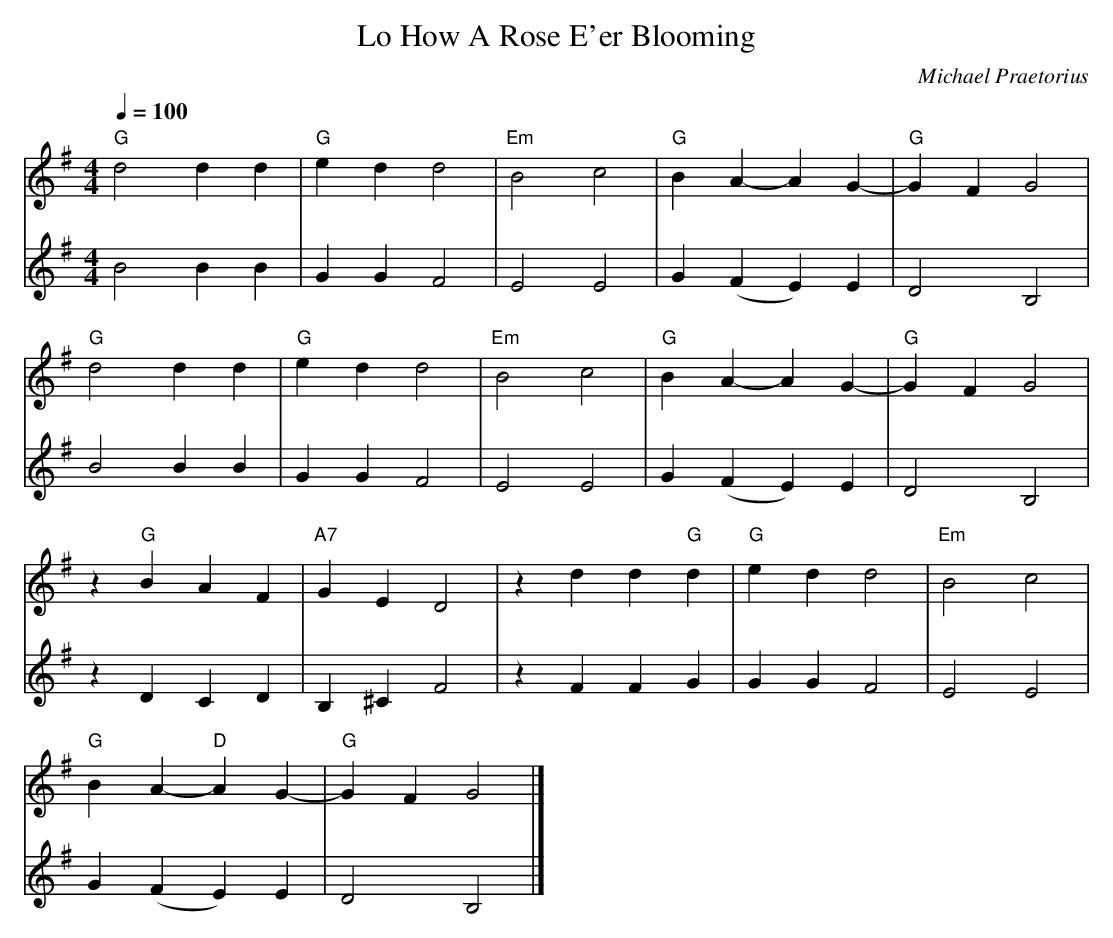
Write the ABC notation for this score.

X:1
T: Lo How A Rose E'er Blooming
C: Michael Praetorius
M: 4/4
Q: 1/4 = 100
L: 1/4
K: G major treble
V:1
 "G" d2 d d          | "G" e  d  d2  | "Em" B2  c2  | "G" B  A-  A  G-  | "G" G  F  G2  |
 "G" d2 d d          | "G" e  d  d2  | "Em" B2  c2  | "G" B  A-  A  G-  | "G" G  F  G2  |
 z "G" B  A  F       | "A7" G  E  D2 | z d d "G" d  | "G" e  d  d2      | "Em" B2   c2  |
 "G" B  A- "D" A  G- | "G" G  F  G2  |]
V:2
     B2 B B | G G F2             | E2 E2          | G (F E) E                   | D2 B,2            |
     B2 B B | G G F2             | E2 E2          | G (F E) E                   | D2 B,2            |
    z D C D | B, ^C F2           | z F F G        | G G F2                      | E2 E2             |
  G (F E) E | D2 B,2             |]
